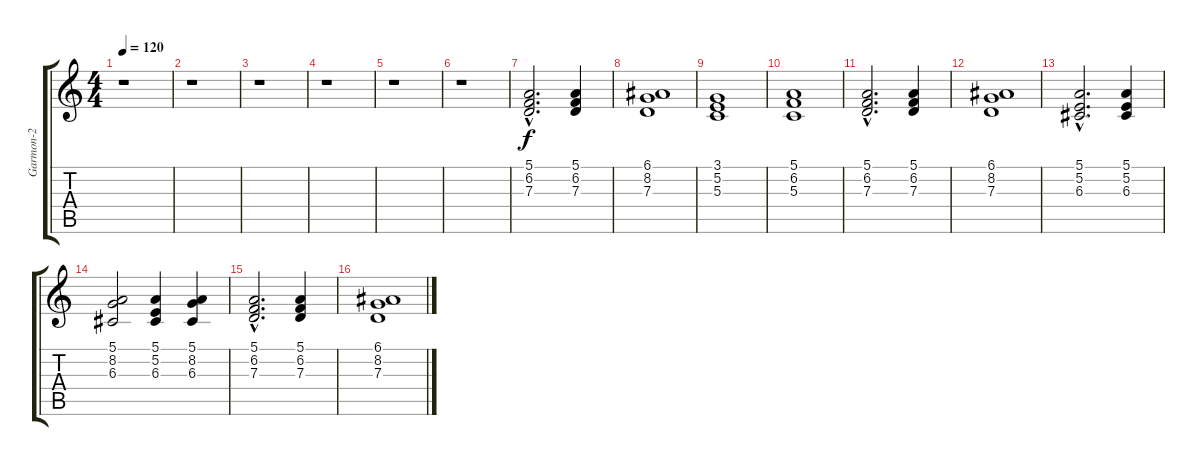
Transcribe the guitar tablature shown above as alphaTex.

\track ("Garmon-2" "Garmon-2") {instrument fx5brightness}
\staff {score tabs}
\tuning (E4 B3 G3 D3 A2 E2) {hide}
\ts (4 4)
\tempo 120
\clef g2
\ks c
r.1{dy f} |
r.1 |
r.1 |
r.1 |
r.1 |
r.1 |
(5.1{hac} 6.2{hac} 7.3{hac}).2{d} (5.1 6.2 7.3).4 |
(6.1 8.2 7.3).1 |
(3.1 5.2 5.3).1 |
(5.1 6.2 5.3).1 |
(5.1{hac} 6.2{hac} 7.3{hac}).2{d} (5.1 6.2 7.3).4 |
(6.1 8.2 7.3).1 |
(5.1{hac} 5.2{hac} 6.3{hac}).2{d} (5.1 5.2 6.3).4 |
(5.1 8.2 6.3).2 (5.1 5.2 6.3).4 (5.1 8.2 6.3).4 |
(5.1{hac} 6.2{hac} 7.3{hac}).2{d} (5.1 6.2 7.3).4 |
(6.1 8.2 7.3).1
